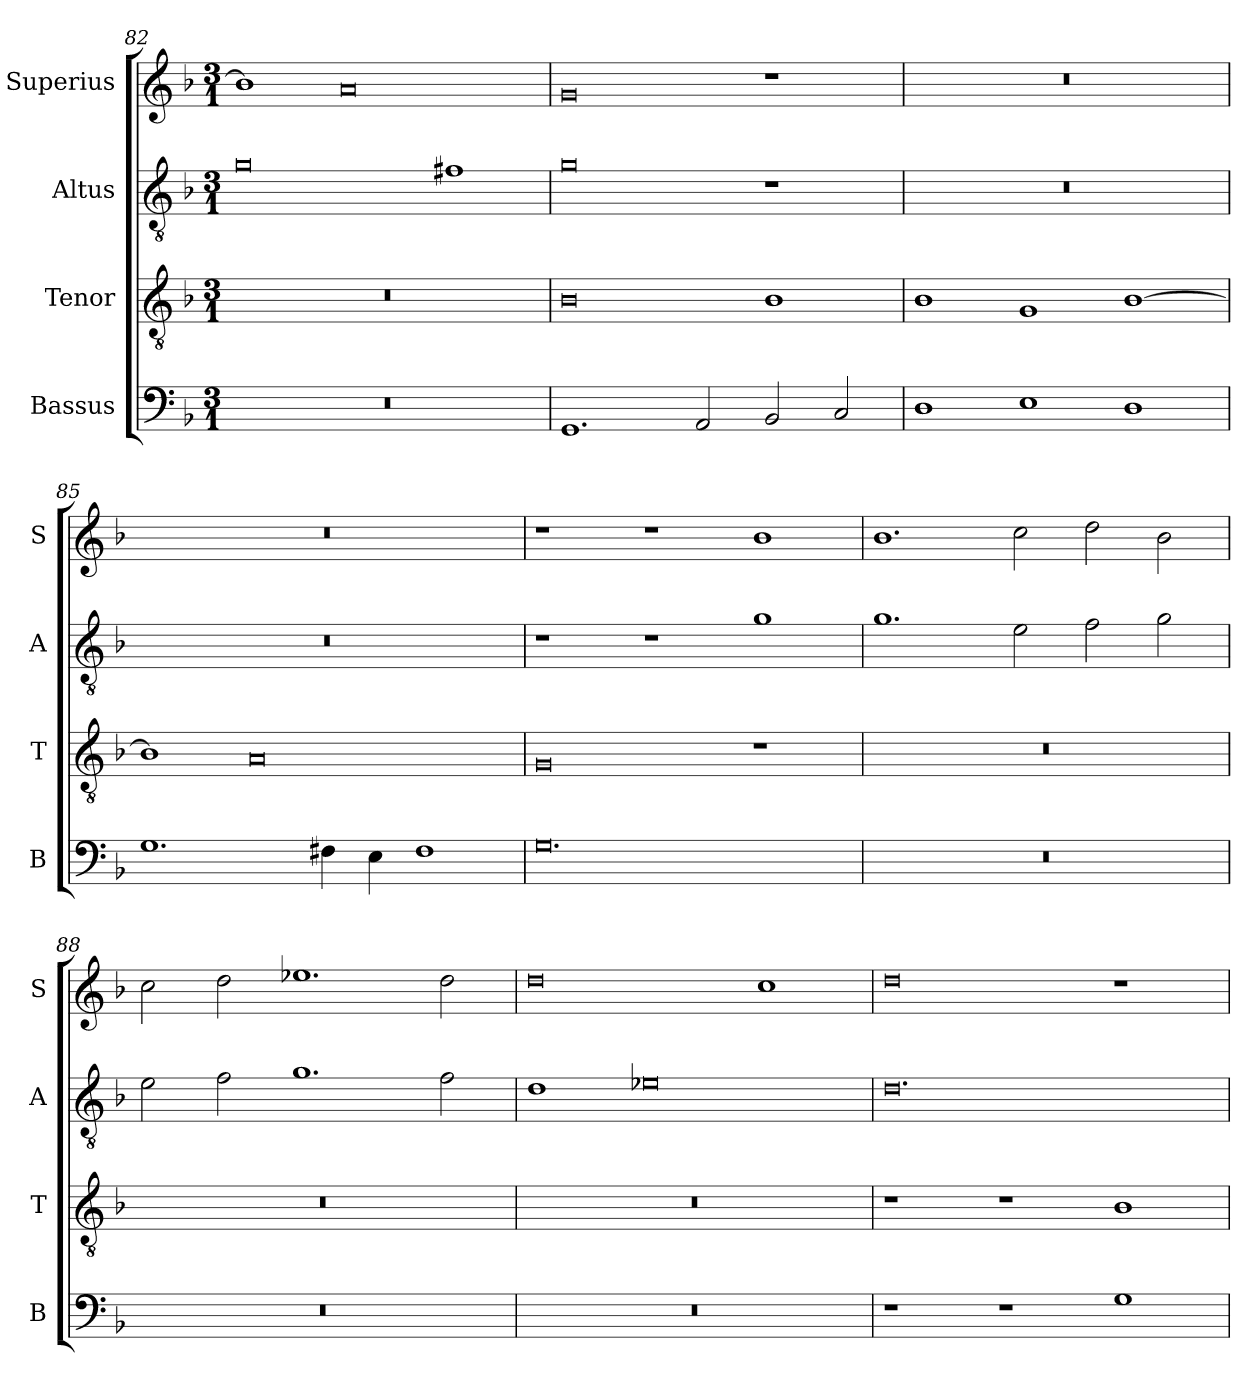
**kern	**kern	**kern	**kern
*part4	*part3	*part2	*part1
*staff4	*staff3	*staff2	*staff1
*I"Bassus	*I"Tenor	*I"Altus	*I"Superius
*I'B	*I'T	*I'A	*I'S
*clefF4	*clefGv2	*clefGv2	*clefG2
*k[b-]	*k[b-]	*k[b-]	*k[b-]
*M3/1	*M3/1	*M3/1	*M3/1
=82	=82	=82	=82
0.r	0.r	0g	1b-]
.	.	.	0a
.	.	1f#X	.
=83	=83	=83	=83
1.GG	0B-	0g	0g
2AA/	.	.	.
2BB-/	1B-	1r	1r
2C/	.	.	.
=84	=84	=84	=84
1D	1B-	0.r	0.r
1E	1G	.	.
1D	[1B-	.	.
=85	=85	=85	=85
1.G	1B-]	0.r	0.r
.	0A	.	.
4F#X\	.	.	.
4E\	.	.	.
1F#	.	.	.
=86	=86	=86	=86
0.G	0G	1r	1r
.	.	1r	1r
.	1r	1g	1b-
=87	=87	=87	=87
0.r	0.r	1.g	1.b-
.	.	2e\	2cc\
.	.	2f\	2dd\
.	.	2g\	2b-\
=88	=88	=88	=88
0.r	0.r	2e\	2cc\
.	.	2f\	2dd\
.	.	1.g	1.ee-X
.	.	2f\	2dd\
=89	=89	=89	=89
0.r	0.r	1d	0dd
.	.	0e-X	.
.	.	.	1cc
=90	=90	=90	=90
1r	1r	0.d	0dd
1r	1r	.	.
1G	1B-	.	1r
=	=	=	=
*-	*-	*-	*-
